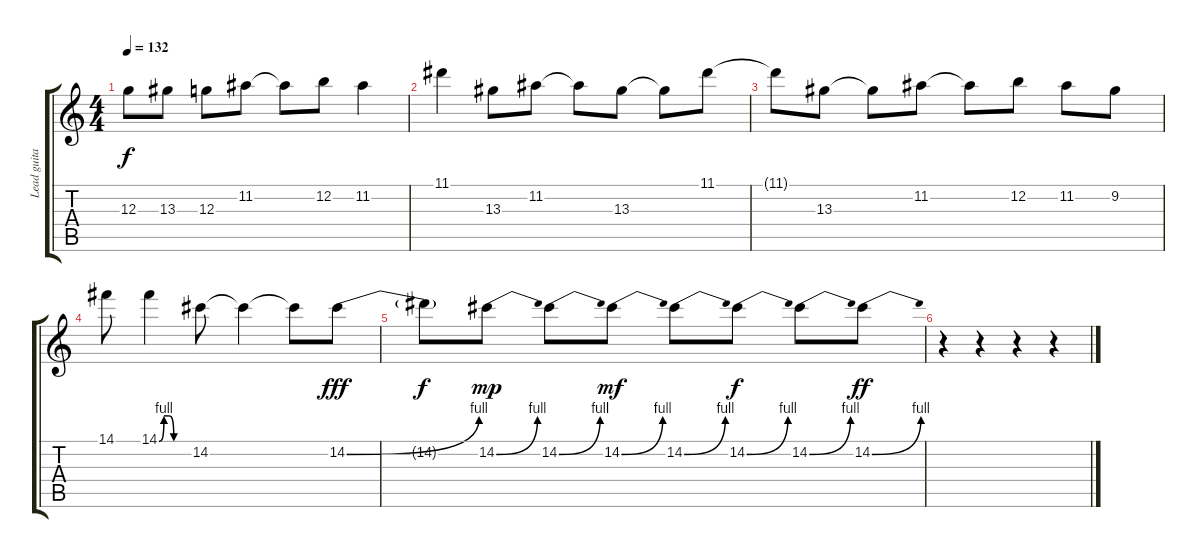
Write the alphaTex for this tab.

\track ("Lead guitar" "Lead guita") {instrument distortionguitar}
\staff {score tabs}
\tuning (E4 B3 G3 D3 A2 E2) {hide}
\ts (4 4)
\tempo 132
\clef g2
\ks c
12.3{t}.8{dy f} 13.3.8 12.3.8 11.2.8 11.2{t}.8 12.2.8 11.2.4 |
11.1.4 13.3.8 11.2.8{txt ""} 11.2{t}.8 13.3.8 13.3{t}.8 11.1.8 |
11.1{t}.8 13.3.8 13.3{t}.8 11.2.8 11.2{t}.8 12.2.8 11.2.8 9.2.8 |
14.1.8 14.1{be (custom 0 0 10 4 20 4 30 0 60 0)}.4 14.2.8 14.2{t}.4 14.2{t}.8 14.2{be (bend 0 0 60 4)}.8{dy fff} |
14.2{t}.8{dy f} 14.2{be (bend 0 0 60 4)}.8{dy mp} 14.2{be (bend 0 0 60 4)}.8 14.2{be (bend 0 0 60 4)}.8{dy mf} 14.2{be (bend 0 0 60 4)}.8 14.2{be (bend 0 0 60 4)}.8{dy f} 14.2{be (bend 0 0 60 4)}.8 14.2{be (bend 0 0 60 4)}.8{dy ff} |
r.4 r.4 r.4 r.4
